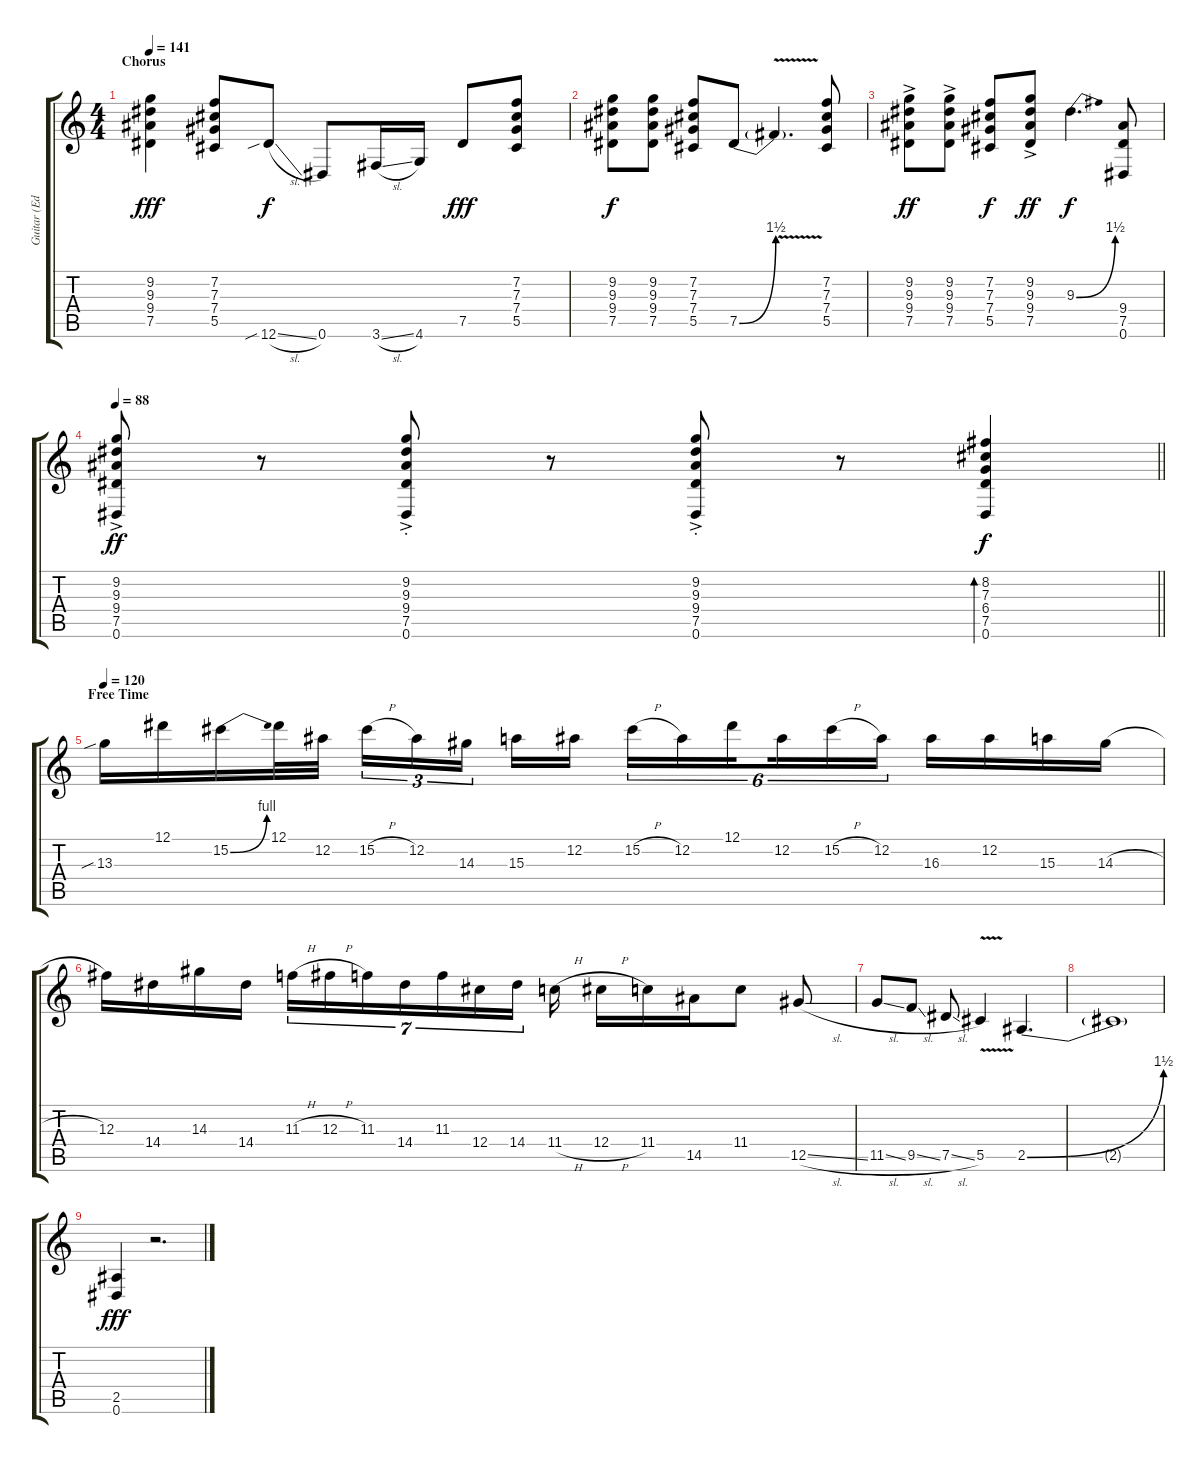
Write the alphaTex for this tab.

\track ("Guitar (Eddie Van Halen)" "Guitar (Ed") {instrument distortionguitar}
\staff {score tabs}
\tuning (Eb4 Bb3 Gb3 Db3 Ab2 Eb2) {hide}
\ts (4 4)
\section ("" "Chorus")
\tempo 141
\clef g2
\ks c
(9.2 9.3 9.4 7.5).4{dy fff} (7.2 7.3 7.4 5.5).8 12.6{sib sl}.8{dy f} 0.6.8 3.6{sl}.16 4.6.16 7.5.8{dy fff} (7.2 7.3 7.4 5.5).8 |
(9.2 9.3 9.4 7.5).8{dy f} (9.2 9.3 9.4 7.5).8 (7.2 7.3 7.4 5.5).8 7.5{be (bend 0 0 60 6)}.8 7.5{v t}.4{d} (7.2 7.3 7.4 5.5).8 |
(9.2 9.3{ac} 9.4 7.5).8{dy ff} (9.2 9.3{ac} 9.4 7.5).8 (7.2 7.3 7.4 5.5).8{dy f} (9.2 9.3{ac} 9.4 7.5).8{dy ff} 9.3{be (bend 0 0 60 6)}.4{d dy f} (9.4 7.5 0.6).8 |
\tempo 88
\barLineRight lightlight
(9.2{ac} 9.3{ac st} 9.4{ac st} 7.5{ac st} 0.6).8{dy ff} r.8 (9.2{ac} 9.3{ac st} 9.4{ac st} 7.5{ac st} 0.6).8 r.8 (9.2{ac} 9.3{ac st} 9.4{ac st} 7.5{ac st} 0.6).8 r.8 (8.2 7.3 6.4 7.5 0.6).4{bd 240 dy f} |
\section ("" "Free Time")
\tempo 120
13.3{sib}.16 12.1.16 15.2{be (bend 0 0 60 4)}.16 12.1.32 12.2.32 15.2{h}.16{tu (3 2)} 12.2.16{tu (3 2)} 14.3.16{tu (3 2) beam splitsecondary} 15.3.16 12.2.16 15.2{h}.16{tu (6 4)} 12.2.16{tu (6 4)} 12.1.16{tu (6 4) beam splitsecondary} 12.2.16{tu (6 4)} 15.2{h}.16{tu (6 4)} 12.2.16{tu (6 4)} 16.3.16 12.2.16 15.3.16 14.3{h}.16 |
12.3.16 14.4.16 14.3.16 14.4.16 11.3{h}.16{tu (7 4)} 12.3{h}.16{tu (7 4)} 11.3.16{tu (7 4)} 14.4.16{tu (7 4)} 11.3.16{tu (7 4)} 12.4.16{tu (7 4)} 14.4.16{tu (7 4)} 11.4{h}.16 12.4{h}.16 11.4.16 14.5.16 11.4.8 12.5{sl}.8 |
11.5{sl}.8 9.5{sl}.8 7.5{sl}.8 5.5{v}.4 2.5{be (bend 0 0 60 6)}.4{d} |
2.5{t}.1 |
(2.5 0.6).4{dy fff} r.2{d}
